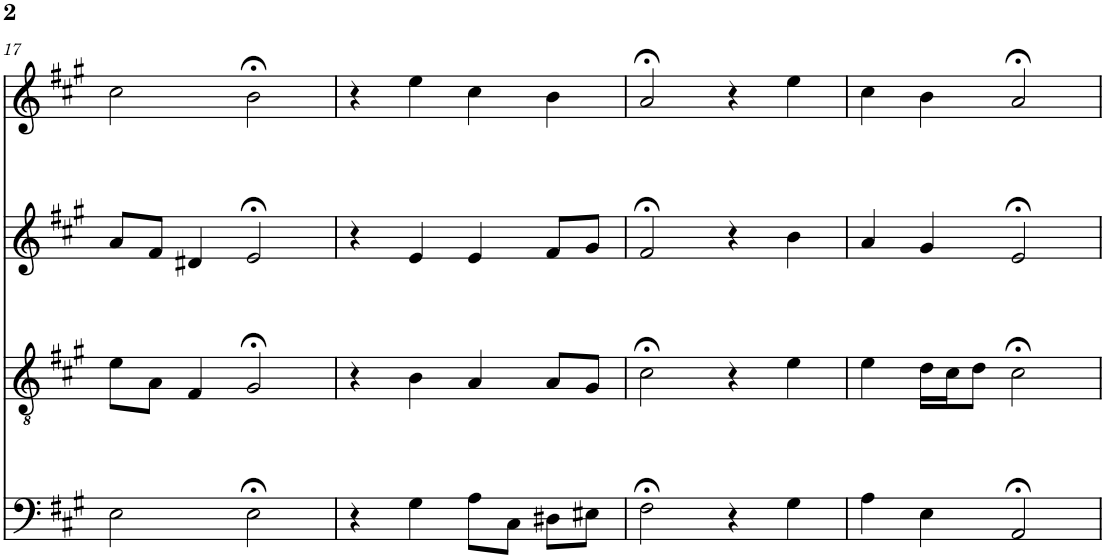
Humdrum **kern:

**kern	**kern	**kern	**kern
*part4	*part3	*part2	*part1
*staff4	*staff3	*staff2	*staff1
*I"bass	*I"tenor	*I"alto	*I"soprn
!!LO:PB:g=z
*clefF4	*clefGv2	*clefG2	*clefG2
*k[f#c#g#]	*k[f#c#g#]	*k[f#c#g#]	*k[f#c#g#]
*A:	*A:	*A:	*A:
*M4/4	*M4/4	*M4/4	*M4/4
=17	=17	=17	=17
2E\	8e\L	8a/L	2cc#\
.	8A\J	8f#/J	.
.	4F#/	4d#X/	.
2E;<\	2G#;</	2e;</	2b;<\
=18	=18	=18	=18
4r	4r	4r	4r
4G#\	4B\	4e/	4ee\
8A\L	4A/	4e/	4cc#\
8C#\J	.	.	.
8D#X\L	8A/L	8f#/L	4b\
8E#X\J	8G#/J	8g#/J	.
=19	=19	=19	=19
2F#;<\	2c#;<\	2f#;</	2a;</
4r	4r	4r	4r
4G#\	4e\	4b\	4ee\
=20	=20	=20	=20
4A\	4e\	4a/	4cc#\
4E\	16d\LL	4g#/	4b\
.	16c#\J	.	.
.	8d\J	.	.
2AA;</	2c#;<\	2e;</	2a;</
=	=	=	=
*-	*-	*-	*-
